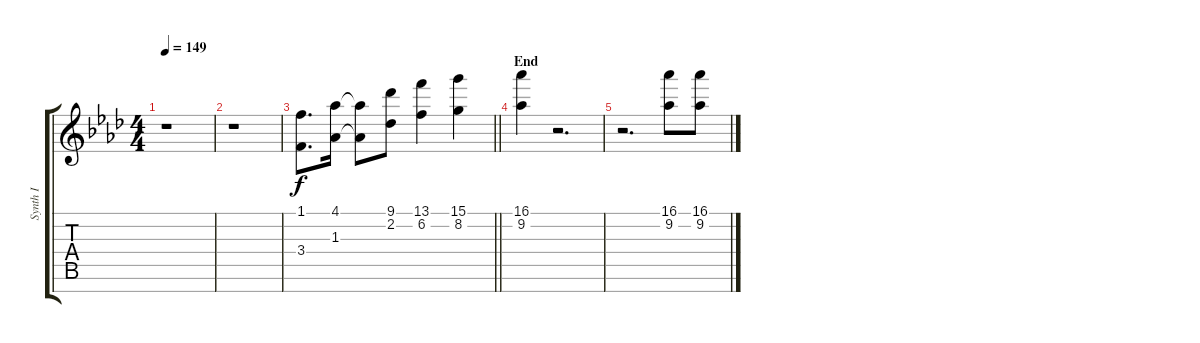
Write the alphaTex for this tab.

\track ("Synth I" "Synth I") {instrument lead2sawtooth}
\staff {score tabs}
\tuning (E5 B4 G4 D4 A3 E3 B2) {hide}
\ts (4 4)
\tempo 149
\clef g2
\ks ab
r.1{dy f} |
r.1 |
\barLineRight lightlight
(1.1 3.4).8{d} (4.1 1.3).16 (4.1{t} 1.3{t}).8 (9.1 2.2).8 (13.1 6.2).4 (15.1 8.2).4 |
\section ("" "End")
(16.1 9.2).4 r.2{d} |
r.2{d} (16.1 9.2).8 (16.1 9.2).8
